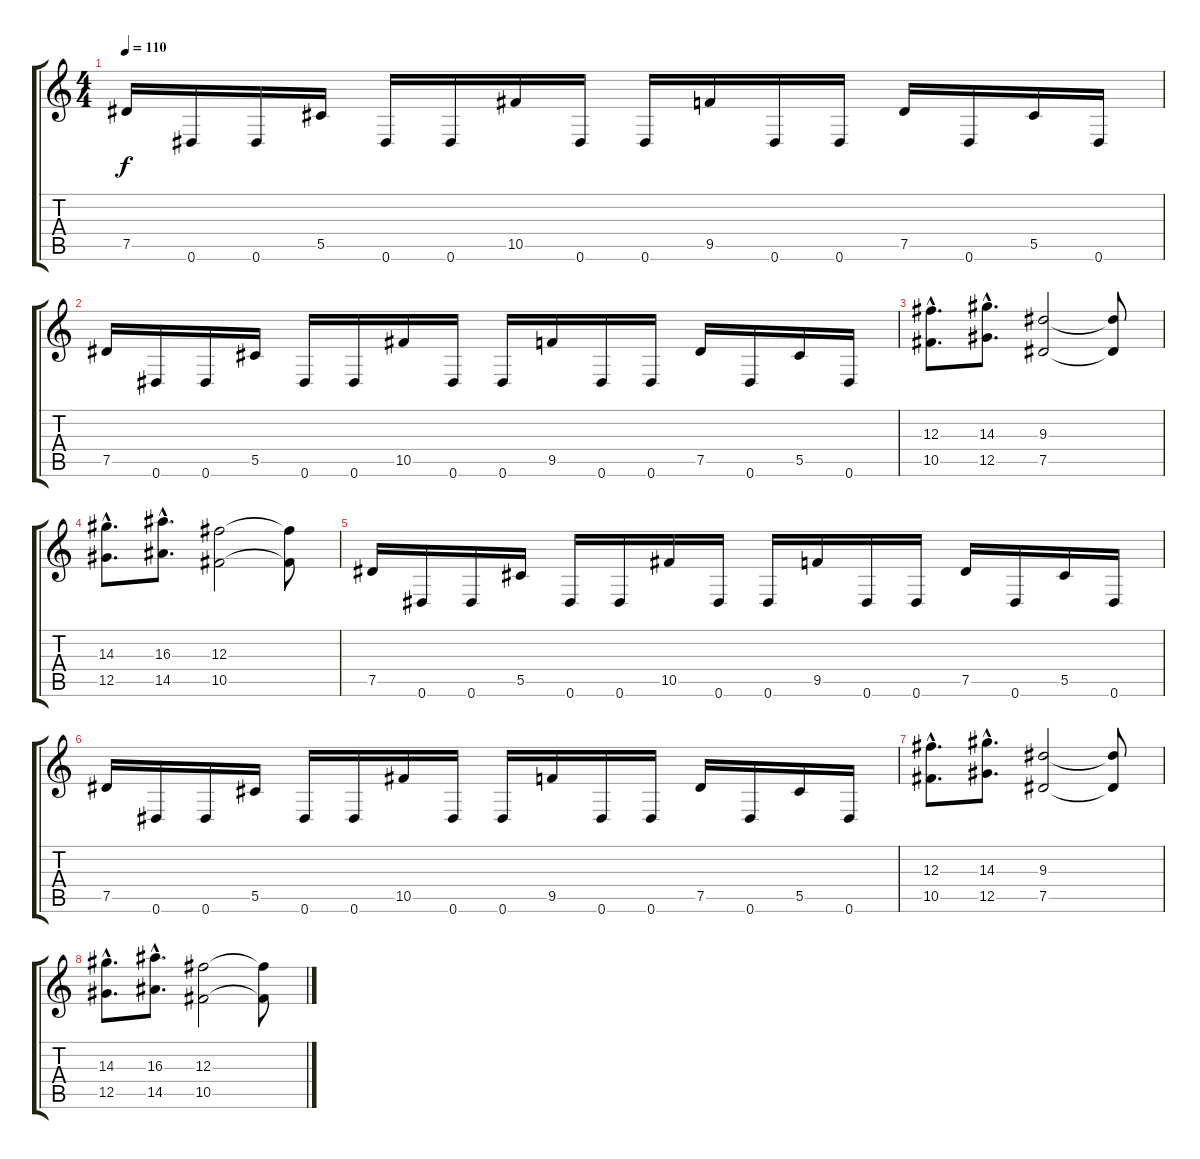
\track "" {instrument overdrivenguitar}
\staff {score tabs}
\tuning (Eb4 Bb3 Gb3 Db3 Ab2 Eb2) {hide}
\ts (4 4)
\tempo 110
\clef g2
\ks c
7.5.16{dy f instrument overdrivenguitar} 0.6.16 0.6.16 5.5.16 0.6.16 0.6.16 10.5.16 0.6.16 0.6.16 9.5.16 0.6.16 0.6.16 7.5.16 0.6.16 5.5.16 0.6.16 |
7.5.16 0.6.16 0.6.16 5.5.16 0.6.16 0.6.16 10.5.16 0.6.16 0.6.16 9.5.16 0.6.16 0.6.16 7.5.16 0.6.16 5.5.16 0.6.16 |
(12.3{hac} 10.5{hac}).8{d} (14.3{hac} 12.5{hac}).8{d} (9.3 7.5).2 (9.3{t} 7.5{t}).8 |
(14.3{hac} 12.5{hac}).8{d} (16.3{hac} 14.5{hac}).8{d} (12.3 10.5).2 (12.3{t} 10.5{t}).8 |
7.5.16 0.6.16 0.6.16 5.5.16 0.6.16 0.6.16 10.5.16 0.6.16 0.6.16 9.5.16 0.6.16 0.6.16 7.5.16 0.6.16 5.5.16 0.6.16 |
7.5.16 0.6.16 0.6.16 5.5.16 0.6.16 0.6.16 10.5.16 0.6.16 0.6.16 9.5.16 0.6.16 0.6.16 7.5.16 0.6.16 5.5.16 0.6.16 |
(12.3{hac} 10.5{hac}).8{d} (14.3{hac} 12.5{hac}).8{d} (9.3 7.5).2 (9.3{t} 7.5{t}).8 |
(14.3{hac} 12.5{hac}).8{d} (16.3{hac} 14.5{hac}).8{d} (12.3 10.5).2 (12.3{t} 10.5{t}).8
